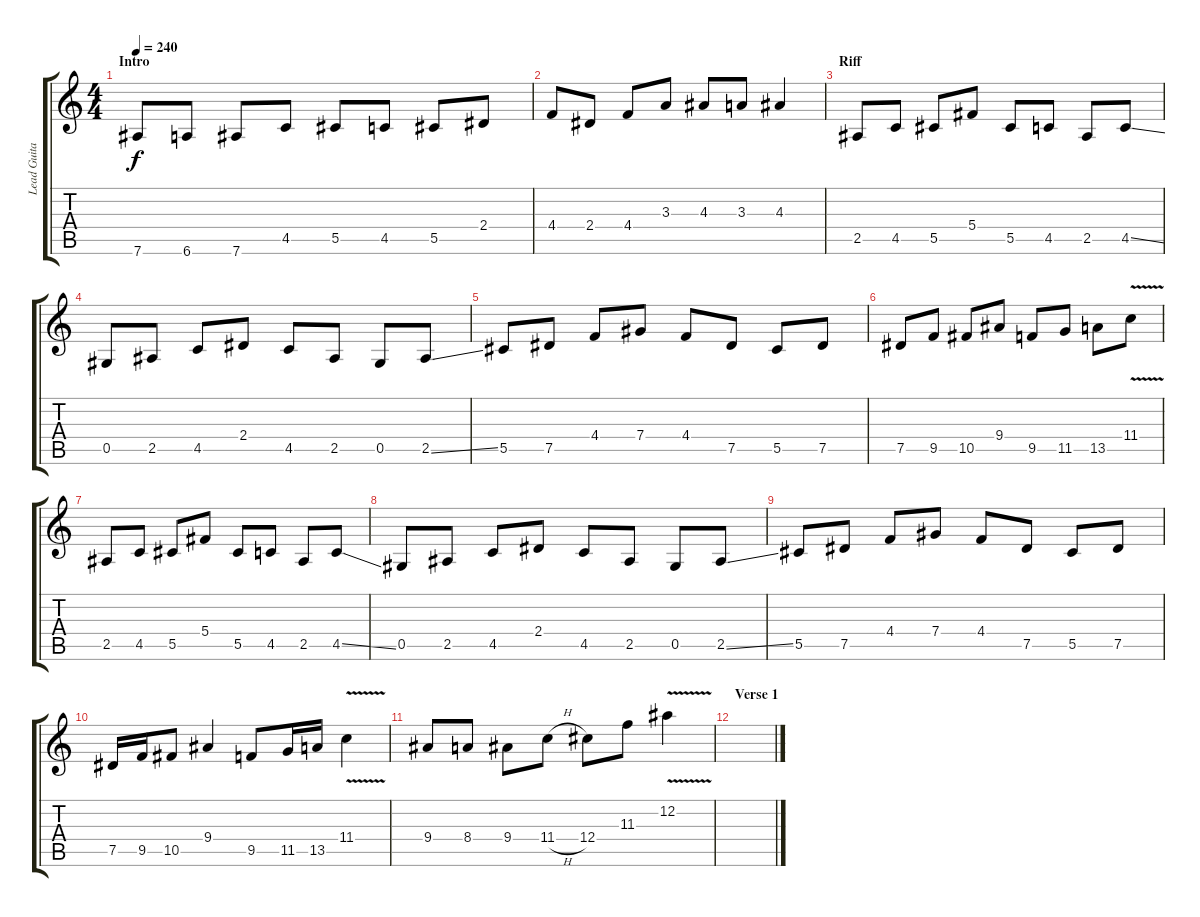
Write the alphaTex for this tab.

\track ("Lead Guitar" "Lead Guita") {instrument overdrivenguitar}
\staff {score tabs}
\tuning (Eb4 Bb3 Gb3 Db3 Ab2 Eb2) {hide}
\ts (4 4)
\section ("" "Intro")
\tempo 240
\clef g2
\ks c
7.6.8{dy f instrument overdrivenguitar} 6.6.8 7.6.8 4.5.8 5.5.8 4.5.8 5.5.8 2.4.8 |
4.4.8 2.4.8 4.4.8 3.3.8 4.3.8 3.3.8 4.3.4 |
\section ("" "Riff")
2.5.8 4.5.8 5.5.8 5.4.8 5.5.8 4.5.8 2.5.8 4.5{ss}.8 |
0.5.8 2.5.8 4.5.8 2.4.8 4.5.8 2.5.8 0.5.8 2.5{ss}.8 |
5.5.8 7.5.8 4.4.8 7.4.8 4.4.8 7.5.8 5.5.8 7.5.8 |
7.5.8 9.5.8 10.5.8 9.4.8 9.5.8 11.5.8 13.5.8 11.4{v}.8 |
2.5.8 4.5.8 5.5.8 5.4.8 5.5.8 4.5.8 2.5.8 4.5{ss}.8 |
0.5.8 2.5.8 4.5.8 2.4.8 4.5.8 2.5.8 0.5.8 2.5{ss}.8 |
5.5.8 7.5.8 4.4.8 7.4.8 4.4.8 7.5.8 5.5.8 7.5.8 |
7.5.16 9.5.16 10.5.8 9.4.4 9.5.8 11.5.16 13.5.16 11.4{v}.4 |
9.4.8 8.4.8 9.4.8 11.4{h}.8 12.4.8 11.3.8 12.2{v}.4 |
\section ("" "Verse 1")
